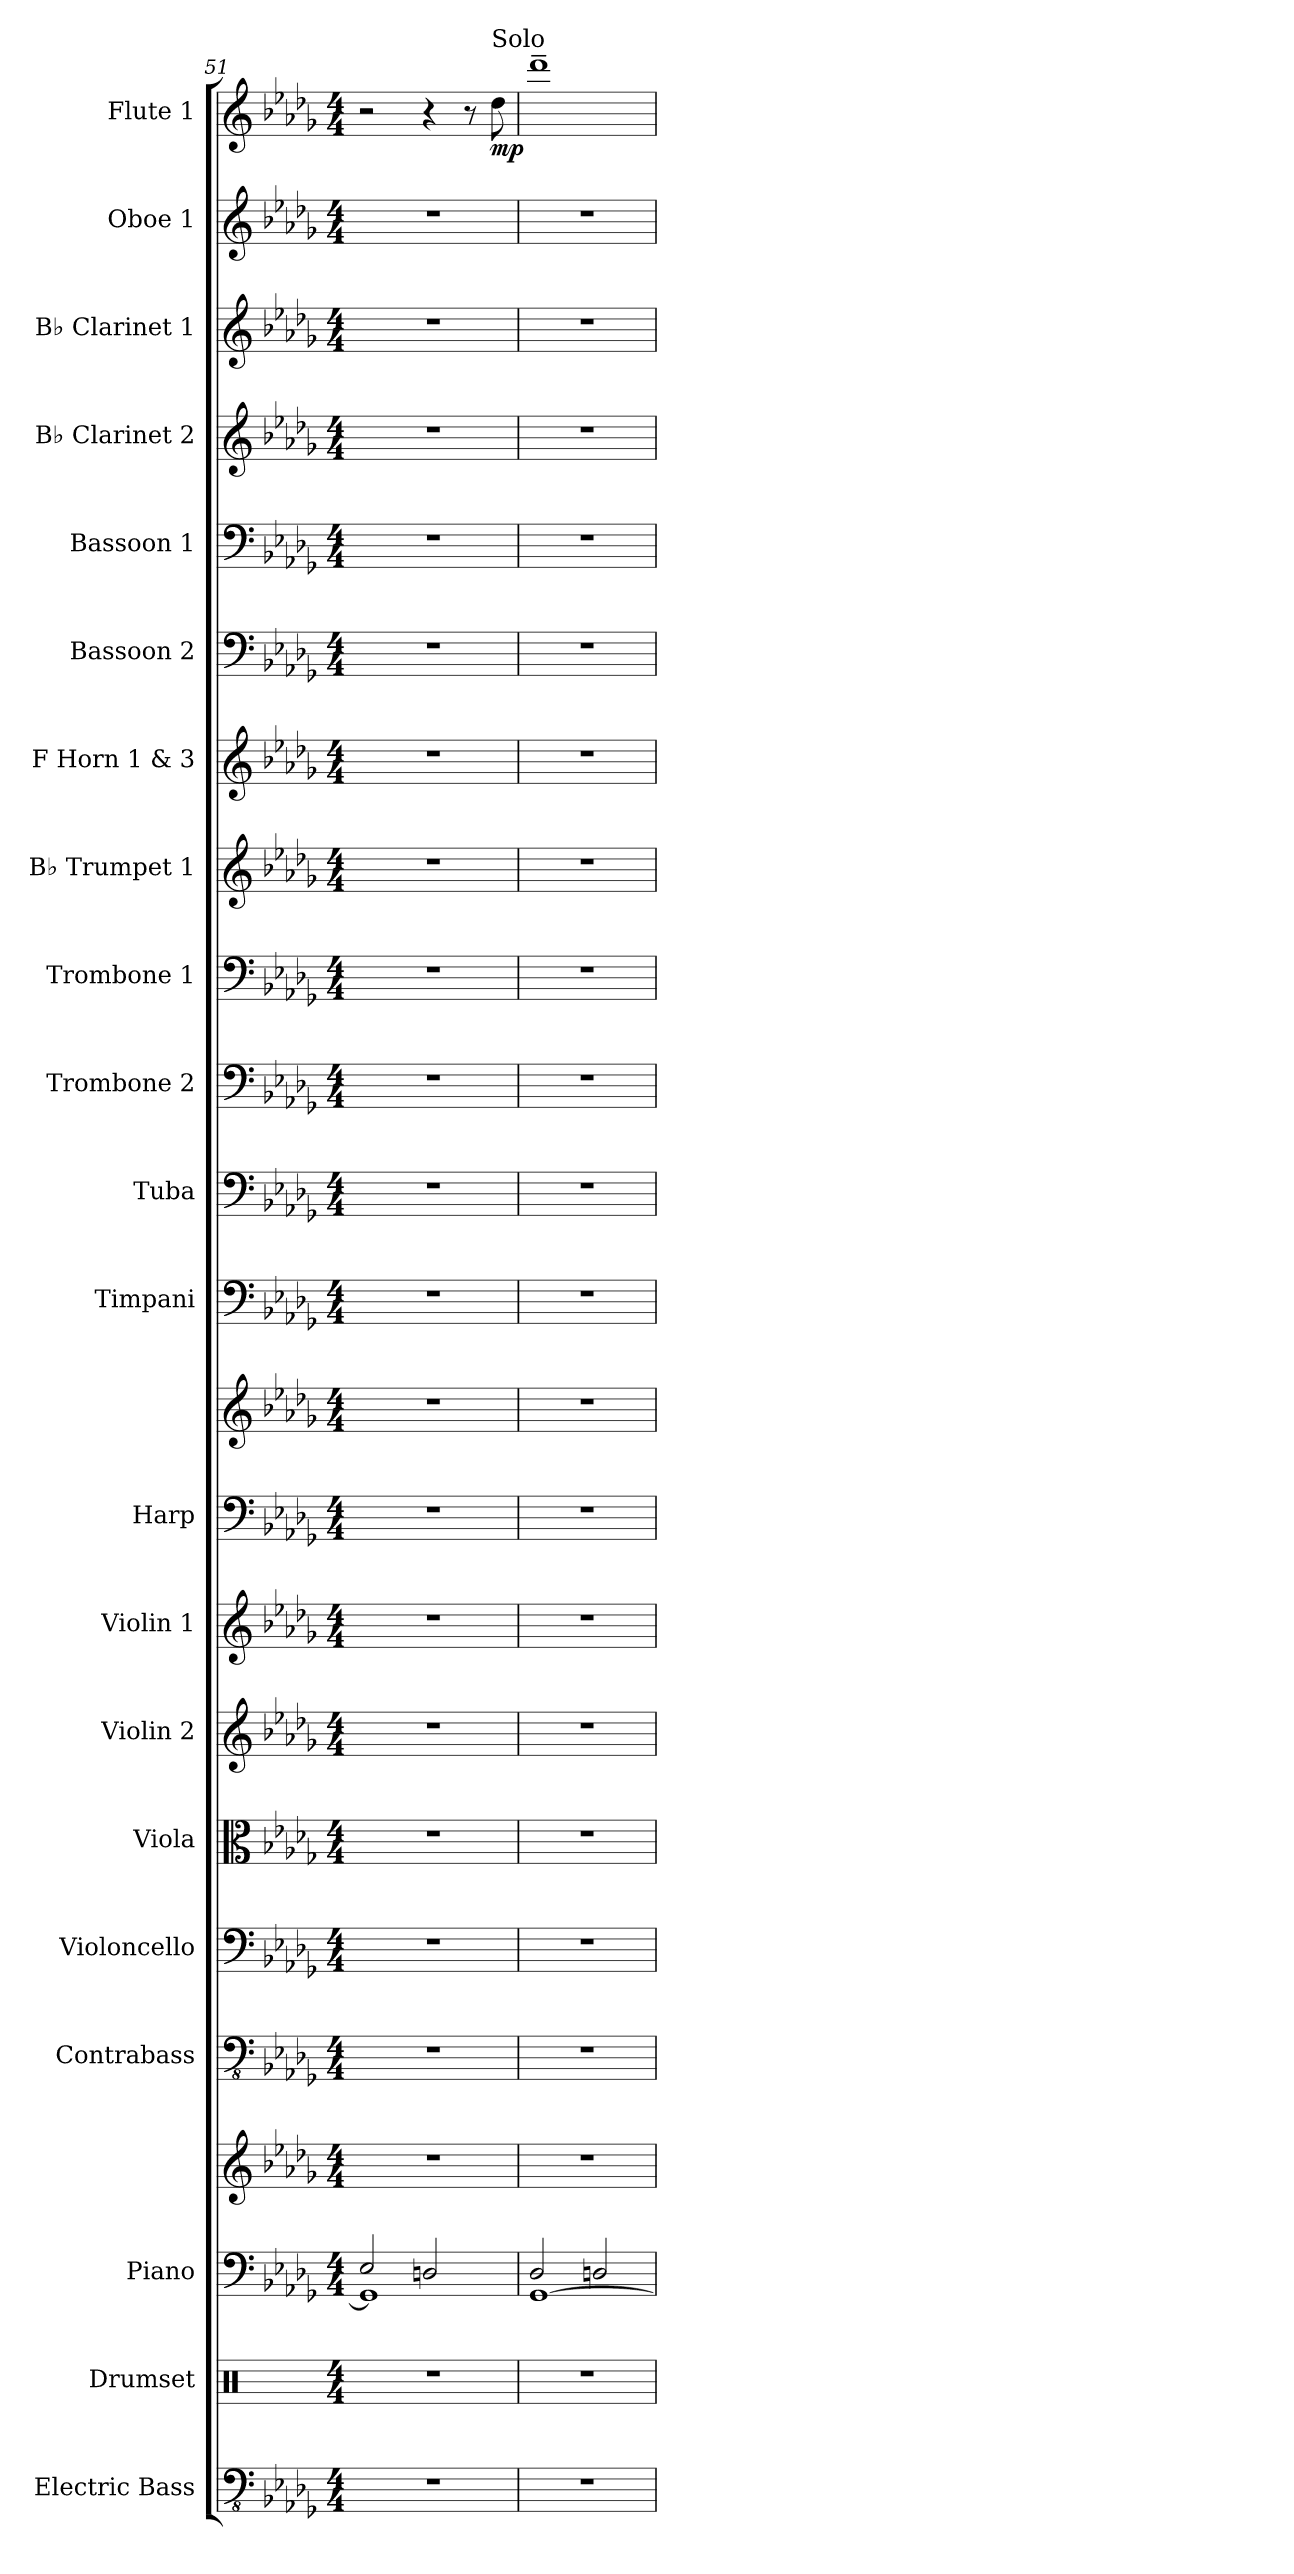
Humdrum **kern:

**kern	**kern	**kern	**kern	**kern	**kern	**kern	**kern	**kern	**kern	**kern	**kern	**kern	**kern	**kern	**kern	**kern	**kern	**kern	**kern	**kern	**kern	**kern	**dynam
*part21	*part20	*part19	*part19	*part18	*part17	*part16	*part15	*part14	*part13	*part13	*part12	*part11	*part10	*part9	*part8	*part7	*part6	*part5	*part4	*part3	*part2	*part1	*part1
*staff23	*staff22	*staff21	*staff20	*staff19	*staff18	*staff17	*staff16	*staff15	*staff14	*staff13	*staff12	*staff11	*staff10	*staff9	*staff8	*staff7	*staff6	*staff5	*staff4	*staff3	*staff2	*staff1	*staff1
*I"Electric Bass	*I"Drumset	*I"Piano	*	*I"Contrabass	*I"Violoncello	*I"Viola	*I"Violin 2	*I"Violin 1	*I"Harp	*	*I"Timpani	*I"Tuba	*I"Trombone 2	*I"Trombone 1	*I"B♭ Trumpet 1	*I"F Horn 1 &amp; 3	*I"Bassoon 2	*I"Bassoon 1	*I"B♭ Clarinet 2	*I"B♭ Clarinet 1	*I"Oboe 1	*I"Flute 1	*
*I'El. B.	*I'Drs.	*I'Pno.	*	*I'Cb.	*I'Vc.	*I'Vla.	*I'Vln. 2	*I'Vln. 1	*I'Hrp.	*	*I'Timp.	*I'Tba.	*I'Tbn. 2	*I'Tbn. 1	*I'B♭ Tpt. 1	*I'F Hn. 1 3	*I'Bsn. 2	*I'Bsn. 1	*I'B♭ Cl. 2	*I'B♭ Cl. 1	*I'Ob. 1	*I'Fl. 1	*
*clefFv4	*clefX	*clefF4	*clefG2	*clefFv4	*clefF4	*clefC3	*clefG2	*clefG2	*clefF4	*clefG2	*clefF4	*clefF4	*clefF4	*clefF4	*clefG2	*clefG2	*clefF4	*clefF4	*clefG2	*clefG2	*clefG2	*clefG2	*
*	*	*	*	*ITrd7c12	*	*	*	*	*	*	*	*	*	*	*ITrd1c2	*ITrd4c7	*	*	*ITrd1c2	*ITrd1c2	*	*	*
*k[b-e-a-d-g-]	*k[]	*k[b-e-a-d-g-]	*k[b-e-a-d-g-]	*k[b-e-a-d-g-]	*k[b-e-a-d-g-]	*k[b-e-a-d-g-]	*k[b-e-a-d-g-]	*k[b-e-a-d-g-]	*k[b-e-a-d-g-]	*k[b-e-a-d-g-]	*k[b-e-a-d-g-]	*k[b-e-a-d-g-]	*k[b-e-a-d-g-]	*k[b-e-a-d-g-]	*k[b-e-a-d-g-c-f-]	*k[b-e-a-d-g-c-]	*k[b-e-a-d-g-]	*k[b-e-a-d-g-]	*k[b-e-a-d-g-c-f-]	*k[b-e-a-d-g-c-f-]	*k[b-e-a-d-g-]	*k[b-e-a-d-g-]	*
*M4/4	*M4/4	*M4/4	*M4/4	*M4/4	*M4/4	*M4/4	*M4/4	*M4/4	*M4/4	*M4/4	*M4/4	*M4/4	*M4/4	*M4/4	*M4/4	*M4/4	*M4/4	*M4/4	*M4/4	*M4/4	*M4/4	*M4/4	*
=51	=51	=51	=51	=51	=51	=51	=51	=51	=51	=51	=51	=51	=51	=51	=51	=51	=51	=51	=51	=51	=51	=51	=51
*	*	*^	*	*	*	*	*	*	*	*	*	*	*	*	*	*	*	*	*	*	*	*	*
1r	1r	1GG-]	2E-/	1r	1r	1r	1r	1r	1r	1r	1r	1r	1r	1r	1r	1r	1r	1r	1r	1r	1r	1r	2r	.
.	.	.	2Dn/	.	.	.	.	.	.	.	.	.	.	.	.	.	.	.	.	.	.	.	4r	.
.	.	.	.	.	.	.	.	.	.	.	.	.	.	.	.	.	.	.	.	.	.	.	8r	.
!	!	!	!	!	!	!	!	!	!	!	!	!	!	!	!	!	!	!	!	!	!	!	!LO:TX:a:t=Solo	!
!	!	!	!	!	!	!	!	!	!	!	!	!	!	!	!	!	!	!	!	!	!	!	!	!LO:DY:b
.	.	.	.	.	.	.	.	.	.	.	.	.	.	.	.	.	.	.	.	.	.	.	8dd-\	mp
!!LO:PB:g=z
=52	=52	=52	=52	=52	=52	=52	=52	=52	=52	=52	=52	=52	=52	=52	=52	=52	=52	=52	=52	=52	=52	=52	=52	=52
1r	1r	[1GG-	2D-/	1r	1r	1r	1r	1r	1r	1r	1r	1r	1r	1r	1r	1r	1r	1r	1r	1r	1r	1r	1ddd-~	.
.	.	.	2Dn/	.	.	.	.	.	.	.	.	.	.	.	.	.	.	.	.	.	.	.	.	.
*	*	*v	*v	*	*	*	*	*	*	*	*	*	*	*	*	*	*	*	*	*	*	*	*	*
=	=	=	=	=	=	=	=	=	=	=	=	=	=	=	=	=	=	=	=	=	=	=	=
*-	*-	*-	*-	*-	*-	*-	*-	*-	*-	*-	*-	*-	*-	*-	*-	*-	*-	*-	*-	*-	*-	*-	*-
